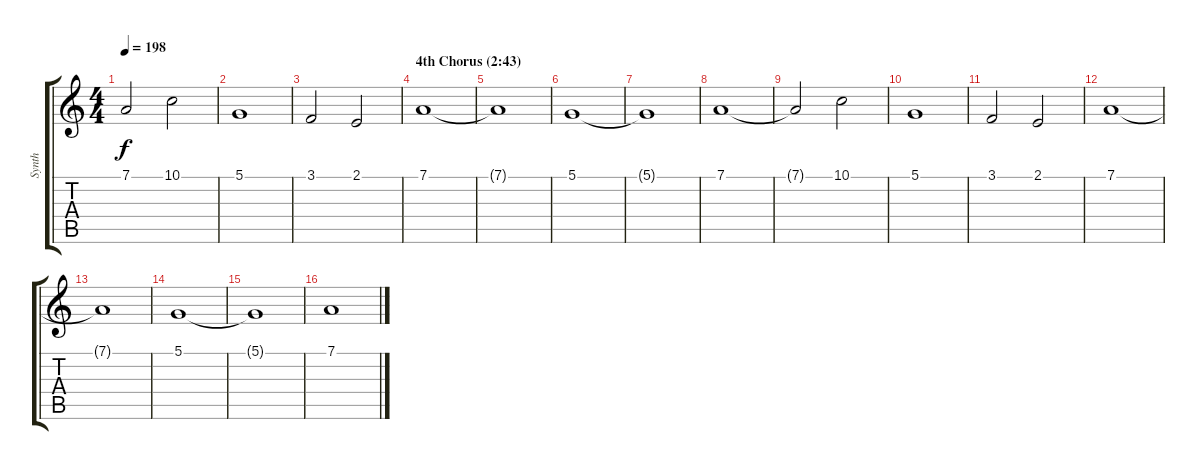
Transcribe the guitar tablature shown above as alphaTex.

\track ("Synth" "Synth") {instrument stringensemble1}
\staff {score tabs}
\tuning (D4 A3 F3 C3 G2 C2) {hide}
\ts (4 4)
\tempo 198
\clef g2
\ks c
7.1{t}.2{dy f} 10.1.2 |
5.1.1 |
3.1.2 2.1.2 |
\section ("" "4th Chorus (2:43)")
7.1.1 |
7.1{t}.1 |
5.1.1 |
5.1{t}.1 |
7.1.1 |
7.1{t}.2 10.1.2 |
5.1.1 |
3.1.2 2.1.2 |
7.1.1 |
7.1{t}.1 |
5.1.1 |
5.1{t}.1 |
7.1.1
